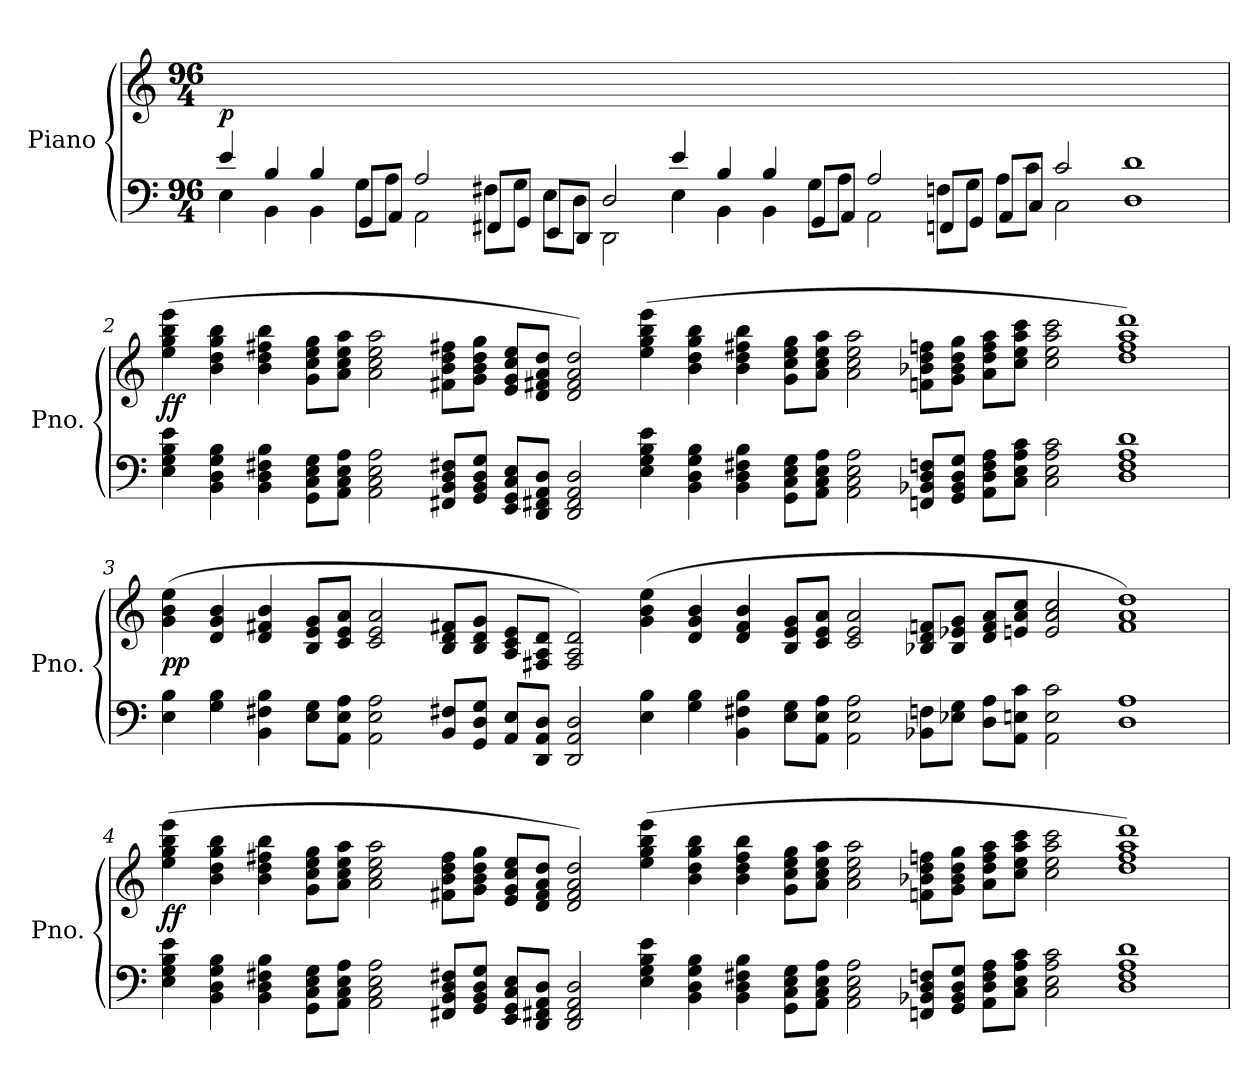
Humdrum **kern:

**kern	**kern	**dynam
*part1	*part1	*part1
*staff2	*staff1	*staff1/2
*I"Piano	*	*
*I'Pno.	*	*
*clefF4	*clefG2	*
*k[]	*k[]	*
*M96/4	*M96/4	*
=1	=1	=1
*^	*	*
!	!	!	!LO:DY:b
4e/	4E\	00.ryy	p
4B/	4BB\	.	.
4B/	4BB\	.	.
8G\L	8GG/L	.	.
8A\J	8AA/J	.	.
2A/	2AA\	.	.
8F#X\L	8FF#X/L	.	.
8G\J	8GG/J	.	.
8E\L	8EE/L	.	.
8D\J	8DD/J	.	.
2D/	2DD\	.	.
4e/	4E\	.	.
4B/	4BB\	.	.
4B/	4BB\	.	.
8G\L	8GG/L	.	.
8A\J	8AA/J	.	.
2A/	2AA\	.	.
8Fn\L	8FFn/L	.	.
8G\J	8GG/J	.	.
8A\L	8AA/L	.	.
8c\J	8C/J	.	.
2c/	2C\	.	.
1d	1D	.	.
!!LO:LB:g=z
=2	=2	=2	=2
!	!	!	!LO:DY:b
*v	*v	*	*
4E\ 4G\ 4B\ 4e\	(>4ee\ 4gg\ 4bb\ 4eee\	ff
4BB\ 4D\ 4G\ 4B\	4b\ 4dd\ 4gg\ 4bb\	.
4BB\ 4D\ 4F#X\ 4B\	4b\ 4dd\ 4ff#X\ 4bb\	.
8GG\ 8C\ 8E\ 8G\L	8g\ 8cc\ 8ee\ 8gg\L	.
8AA\ 8C\ 8E\ 8A\J	8a\ 8cc\ 8ee\ 8aa\J	.
2AA\ 2C\ 2E\ 2A\	2a\ 2cc\ 2ee\ 2aa\	.
8FF#X/ 8BB/ 8D/ 8F#X/L	8f#X\ 8b\ 8dd\ 8ff#X\L	.
8GG/ 8BB/ 8D/ 8G/J	8g\ 8b\ 8dd\ 8gg\J	.
8EE/ 8GG/ 8C/ 8E/L	8e/ 8g/ 8cc/ 8ee/L	.
8DD/ 8FF#X/ 8AA/ 8D/J	8d/ 8f#X/ 8a/ 8dd/J	.
2DD/ 2FF#/ 2AA/ 2D/	2d/ 2f#/ 2a/ 2dd/)	.
4E\ 4G\ 4B\ 4e\	(>4ee\ 4gg\ 4bb\ 4eee\	.
4BB\ 4D\ 4G\ 4B\	4b\ 4dd\ 4gg\ 4bb\	.
4BB\ 4D\ 4F#X\ 4B\	4b\ 4dd\ 4ff#X\ 4bb\	.
8GG\ 8C\ 8E\ 8G\L	8g\ 8cc\ 8ee\ 8gg\L	.
8AA\ 8C\ 8E\ 8A\J	8a\ 8cc\ 8ee\ 8aa\J	.
2AA\ 2C\ 2E\ 2A\	2a\ 2cc\ 2ee\ 2aa\	.
8FFn/ 8BB-X/ 8D/ 8Fn/L	8fn\ 8b-X\ 8dd\ 8ffn\L	.
8GG/ 8BB-/ 8D/ 8G/J	8g\ 8b-\ 8dd\ 8gg\J	.
8AA\ 8D\ 8F\ 8A\L	8a\ 8dd\ 8ff\ 8aa\L	.
8C\ 8E\ 8A\ 8c\J	8cc\ 8ee\ 8aa\ 8ccc\J	.
2C\ 2E\ 2A\ 2c\	2cc\ 2ee\ 2aa\ 2ccc\	.
1D 1F 1A 1d	1dd 1ff 1aa 1ddd)	.
!!LO:LB:g=z
=3	=3	=3
!	!	!LO:DY:b
4E\ 4B\	(4g\ 4b\ 4ee\	pp
4G\ 4B\	4d/ 4g/ 4b/	.
4BB\ 4F#X\ 4B\	4d/ 4f#X/ 4b/	.
8E\ 8G\L	8B/ 8e/ 8g/L	.
8AA\ 8E\ 8A\J	8c/ 8e/ 8a/J	.
2AA\ 2E\ 2A\	2c/ 2e/ 2a/	.
8BB/ 8F#X/L	8B/ 8d/ 8f#X/L	.
8GG/ 8D/ 8G/J	8B/ 8d/ 8g/J	.
8AA/ 8E/L	8A/ 8c/ 8e/L	.
8DD/ 8AA/ 8D/J	8F#X/ 8A/ 8d/J	.
2DD/ 2AA/ 2D/	2F#/ 2A/ 2d/)	.
4E\ 4B\	(4g\ 4b\ 4ee\	.
4G\ 4B\	4d/ 4g/ 4b/	.
4BB\ 4F#X\ 4B\	4d/ 4f#/ 4b/	.
8E\ 8G\L	8B/ 8e/ 8g/L	.
8AA\ 8E\ 8A\J	8c/ 8e/ 8a/J	.
2AA\ 2E\ 2A\	2c/ 2e/ 2a/	.
8BB-X\ 8Fn\L	8B-X/ 8d/ 8fn/L	.
8E-X\ 8G\J	8B-/ 8e-X/ 8g/J	.
8D\ 8A\L	8d/ 8f/ 8a/L	.
8AA\ 8En\ 8c\J	8en/ 8a/ 8cc/J	.
2AA\ 2E\ 2c\	2e/ 2a/ 2cc/	.
1D 1A	1f 1a 1dd)	.
!!LO:LB:g=z
=4	=4	=4
!	!	!LO:DY:b
4E\ 4G\ 4B\ 4e\	(>4ee\ 4gg\ 4bb\ 4eee\	ff
4BB\ 4D\ 4G\ 4B\	4b\ 4dd\ 4gg\ 4bb\	.
4BB\ 4D\ 4F#X\ 4B\	4b\ 4dd\ 4ff#X\ 4bb\	.
8GG\ 8C\ 8E\ 8G\L	8g\ 8cc\ 8ee\ 8gg\L	.
8AA\ 8C\ 8E\ 8A\J	8a\ 8cc\ 8ee\ 8aa\J	.
2AA\ 2C\ 2E\ 2A\	2a\ 2cc\ 2ee\ 2aa\	.
8FF#X/ 8BB/ 8D/ 8F#X/L	8f#X\ 8b\ 8dd\ 8ff#\L	.
8GG/ 8BB/ 8D/ 8G/J	8g\ 8b\ 8dd\ 8gg\J	.
8EE/ 8GG/ 8C/ 8E/L	8e/ 8g/ 8cc/ 8ee/L	.
8DD/ 8FF#X/ 8AA/ 8D/J	8d/ 8f#/ 8a/ 8dd/J	.
2DD/ 2FF#/ 2AA/ 2D/	2d/ 2f#/ 2a/ 2dd/)	.
4E\ 4G\ 4B\ 4e\	(>4ee\ 4gg\ 4bb\ 4eee\	.
4BB\ 4D\ 4G\ 4B\	4b\ 4dd\ 4gg\ 4bb\	.
4BB\ 4D\ 4F#X\ 4B\	4b\ 4dd\ 4ff#\ 4bb\	.
8GG\ 8C\ 8E\ 8G\L	8g\ 8cc\ 8ee\ 8gg\L	.
8AA\ 8C\ 8E\ 8A\J	8a\ 8cc\ 8ee\ 8aa\J	.
2AA\ 2C\ 2E\ 2A\	2a\ 2cc\ 2ee\ 2aa\	.
8FFn/ 8BB-X/ 8D/ 8Fn/L	8fn\ 8b-X\ 8dd\ 8ffn\L	.
8GG/ 8BB-/ 8D/ 8G/J	8g\ 8b-\ 8dd\ 8gg\J	.
8AA\ 8D\ 8F\ 8A\L	8a\ 8dd\ 8ff\ 8aa\L	.
8C\ 8E\ 8A\ 8c\J	8cc\ 8ee\ 8aa\ 8ccc\J	.
2C\ 2E\ 2A\ 2c\	2cc\ 2ee\ 2aa\ 2ccc\	.
1D 1F 1A 1d	1dd 1ff 1aa 1ddd)	.
=	=	=
*-	*-	*-
